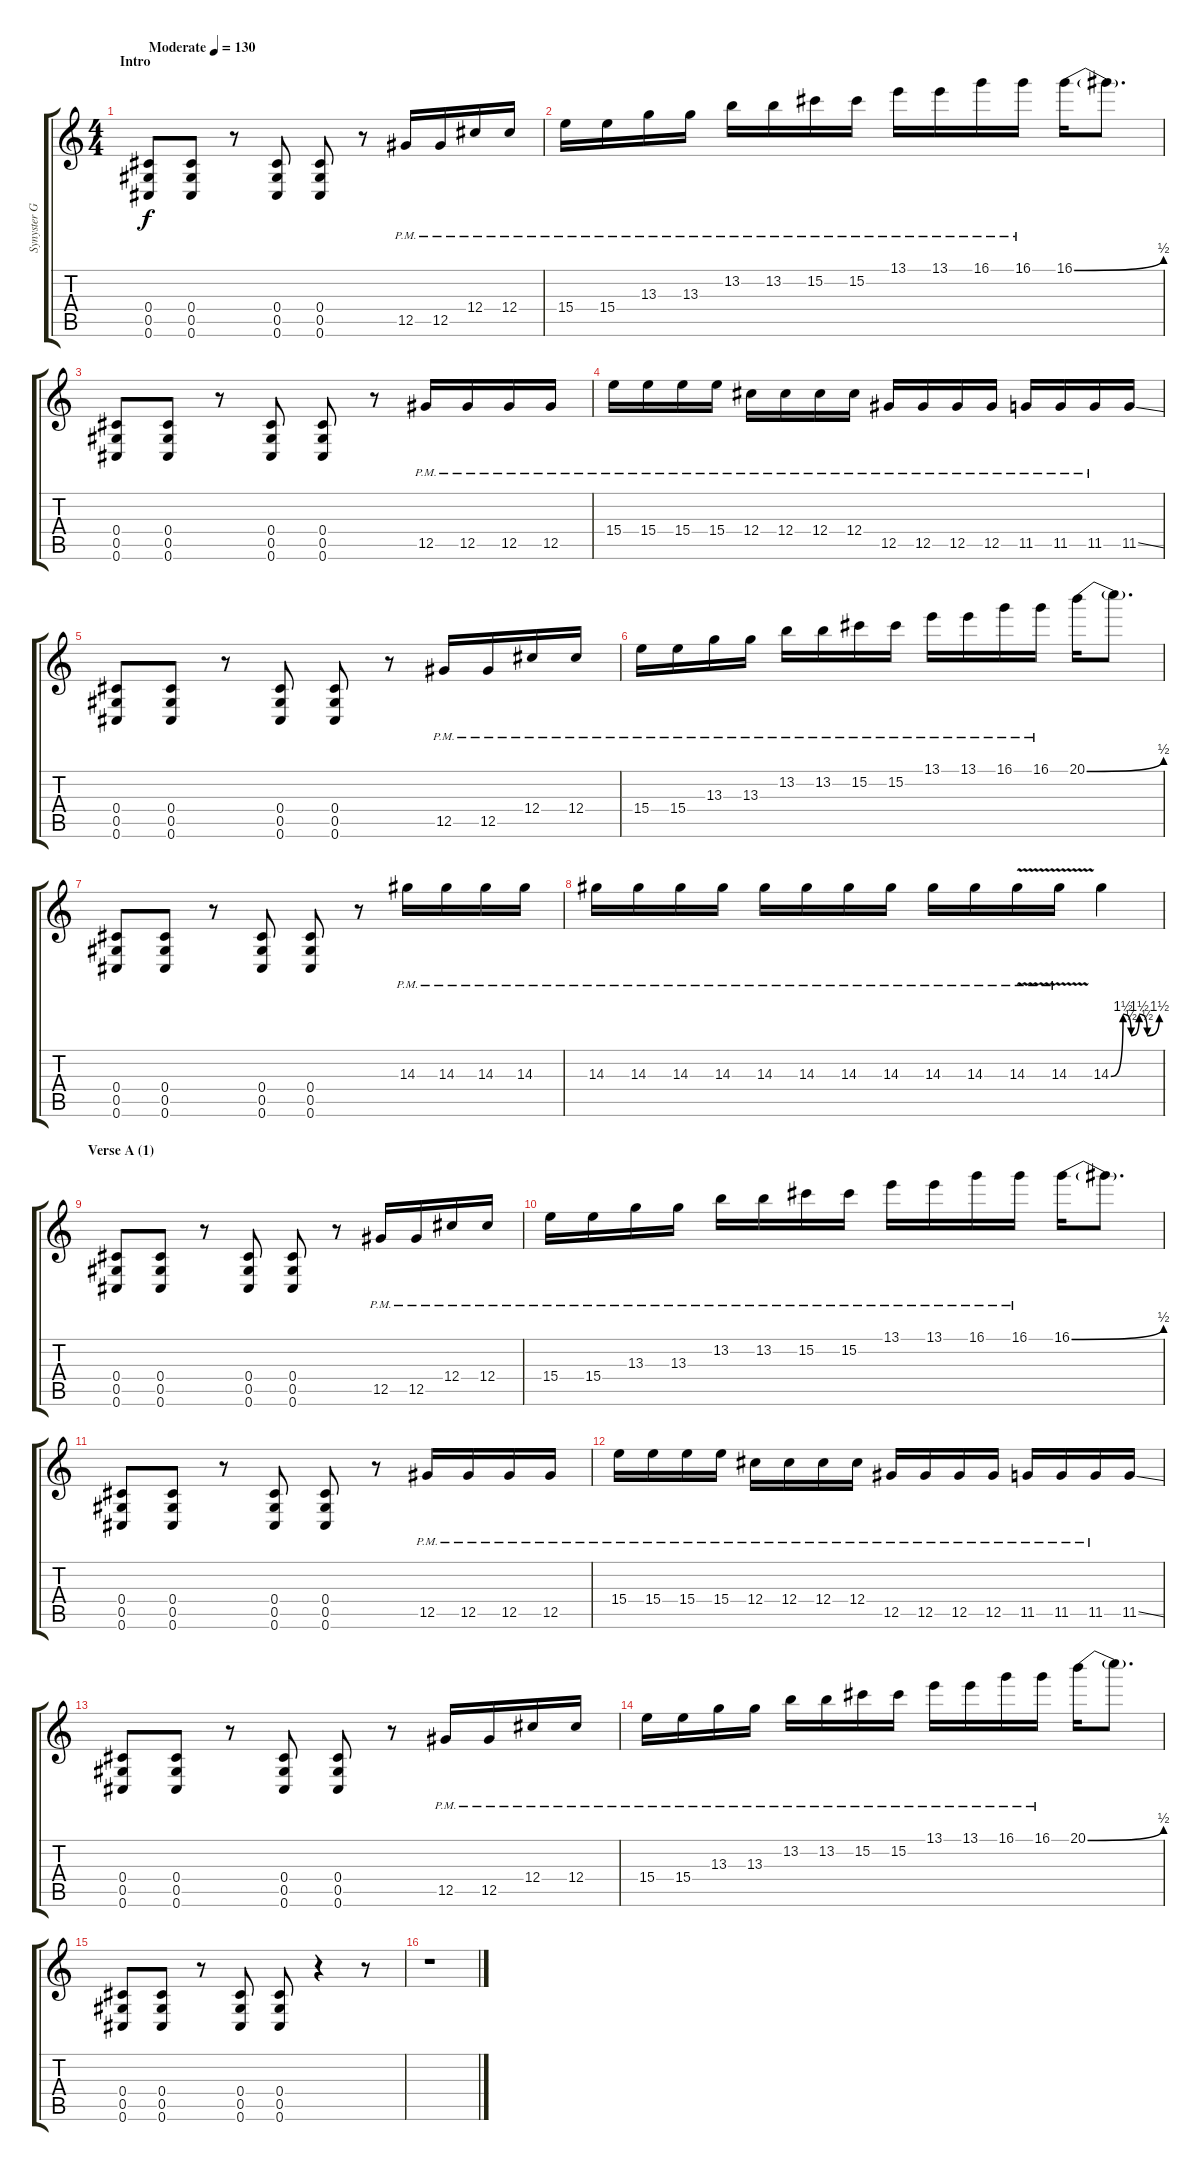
\track ("Synyster Gates (Lead)" "Synyster G") {instrument distortionguitar}
\staff {score tabs}
\tuning (Eb4 Bb3 Gb3 Db3 Ab2 Db2) {hide}
\ts (4 4)
\section ("" "Intro")
\tempo (130 "Moderate")
\clef g2
\ks c
(0.4 0.5 0.6).8{dy f instrument distortionguitar} (0.4 0.5 0.6).8 r.8 (0.4 0.5 0.6).8 (0.4 0.5 0.6).8 r.8 12.5{pm}.16 12.5{pm}.16 12.4{pm}.16 12.4{pm}.16 |
15.4{pm}.16 15.4{pm}.16 13.3{pm}.16 13.3{pm}.16 13.2{pm}.16 13.2{pm}.16 15.2{pm}.16 15.2{pm}.16 13.1{pm}.16 13.1{pm}.16 16.1{pm}.16 16.1{pm}.16 16.1{be (bend 0 0 60 2)}.16 16.1{t}.8{d} |
(0.4 0.5 0.6).8 (0.4 0.5 0.6).8 r.8 (0.4 0.5 0.6).8 (0.4 0.5 0.6).8 r.8 12.5{pm}.16 12.5{pm}.16 12.5{pm}.16 12.5{pm}.16 |
15.4{pm}.16 15.4{pm}.16 15.4{pm}.16 15.4{pm}.16 12.4{pm}.16 12.4{pm}.16 12.4{pm}.16 12.4{pm}.16 12.5{pm}.16 12.5{pm}.16 12.5{pm}.16 12.5{pm}.16 11.5{pm}.16 11.5{pm}.16 11.5{pm}.16 11.5{ss}.16 |
(0.4 0.5 0.6).8 (0.4 0.5 0.6).8 r.8 (0.4 0.5 0.6).8 (0.4 0.5 0.6).8 r.8 12.5{pm}.16 12.5{pm}.16 12.4{pm}.16 12.4{pm}.16 |
15.4{pm}.16 15.4{pm}.16 13.3{pm}.16 13.3{pm}.16 13.2{pm}.16 13.2{pm}.16 15.2{pm}.16 15.2{pm}.16 13.1{pm}.16 13.1{pm}.16 16.1{pm}.16 16.1{pm}.16 20.1{be (bend 0 0 60 2)}.16 20.1{t}.8{d} |
(0.4 0.5 0.6).8 (0.4 0.5 0.6).8 r.8 (0.4 0.5 0.6).8 (0.4 0.5 0.6).8 r.8 14.3{pm}.16 14.3{pm}.16 14.3{pm}.16 14.3{pm}.16 |
14.3{pm}.16 14.3{pm}.16 14.3{pm}.16 14.3{pm}.16 14.3{pm}.16 14.3{pm}.16 14.3{pm}.16 14.3{pm}.16 14.3{pm}.16 14.3{pm}.16 14.3{v pm}.16 14.3{v pm}.16 14.3{be (custom 0 0 15 6 25 2 35 6 45 2 60 6)}.4 |
\section ("" "Verse A (1)")
(0.4 0.5 0.6).8 (0.4 0.5 0.6).8 r.8 (0.4 0.5 0.6).8 (0.4 0.5 0.6).8 r.8 12.5{pm}.16 12.5{pm}.16 12.4{pm}.16 12.4{pm}.16 |
15.4{pm}.16 15.4{pm}.16 13.3{pm}.16 13.3{pm}.16 13.2{pm}.16 13.2{pm}.16 15.2{pm}.16 15.2{pm}.16 13.1{pm}.16 13.1{pm}.16 16.1{pm}.16 16.1{pm}.16 16.1{be (bend 0 0 60 2)}.16 16.1{t}.8{d} |
(0.4 0.5 0.6).8 (0.4 0.5 0.6).8 r.8 (0.4 0.5 0.6).8 (0.4 0.5 0.6).8 r.8 12.5{pm}.16 12.5{pm}.16 12.5{pm}.16 12.5{pm}.16 |
15.4{pm}.16 15.4{pm}.16 15.4{pm}.16 15.4{pm}.16 12.4{pm}.16 12.4{pm}.16 12.4{pm}.16 12.4{pm}.16 12.5{pm}.16 12.5{pm}.16 12.5{pm}.16 12.5{pm}.16 11.5{pm}.16 11.5{pm}.16 11.5{pm}.16 11.5{ss}.16 |
(0.4 0.5 0.6).8 (0.4 0.5 0.6).8 r.8 (0.4 0.5 0.6).8 (0.4 0.5 0.6).8 r.8 12.5{pm}.16 12.5{pm}.16 12.4{pm}.16 12.4{pm}.16 |
15.4{pm}.16 15.4{pm}.16 13.3{pm}.16 13.3{pm}.16 13.2{pm}.16 13.2{pm}.16 15.2{pm}.16 15.2{pm}.16 13.1{pm}.16 13.1{pm}.16 16.1{pm}.16 16.1{pm}.16 20.1{be (bend 0 0 60 2)}.16 20.1{t}.8{d} |
(0.4 0.5 0.6).8 (0.4 0.5 0.6).8 r.8 (0.4 0.5 0.6).8 (0.4 0.5 0.6).8 r.4 r.8 |
r.1
